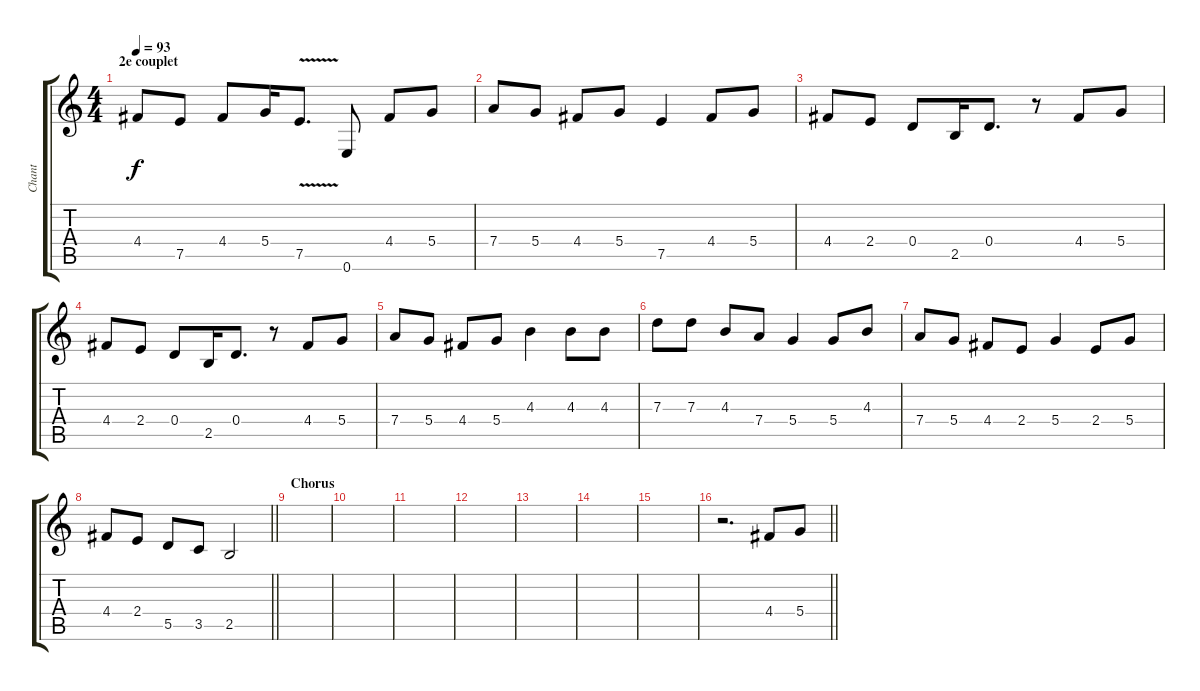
\track ("Chant" "Chant") {instrument acousticguitarsteel}
\staff {score tabs}
\tuning (E4 B3 G3 D3 A2 E2) {hide}
\ts (4 4)
\section ("" "2e couplet")
\tempo 93
\clef g2
\ks c
4.4.8{dy f} 7.5.8 4.4.8 5.4.16 7.5{v}.8{d} 0.6.8 4.4.8 5.4.8 |
7.4.8 5.4.8 4.4.8 5.4.8 7.5.4 4.4.8 5.4.8 |
4.4.8 2.4.8 0.4.8 2.5.16 0.4.8{d} r.8 4.4.8 5.4.8 |
4.4.8 2.4.8 0.4.8 2.5.16 0.4.8{d} r.8 4.4.8 5.4.8 |
7.4.8 5.4.8 4.4.8 5.4.8 4.3.4 4.3.8 4.3.8 |
7.3.8 7.3.8 4.3.8 7.4.8 5.4.4 5.4.8 4.3.8 |
7.4.8 5.4.8 4.4.8 2.4.8 5.4.4 2.4.8 5.4.8 |
\barLineRight lightlight
4.4.8 2.4.8 5.5.8 3.5.8 2.5.2 |
\section ("" "Chorus")
|
|
|
|
|
|
|
\barLineRight lightlight
r.2{d} 4.4.8 5.4.8
